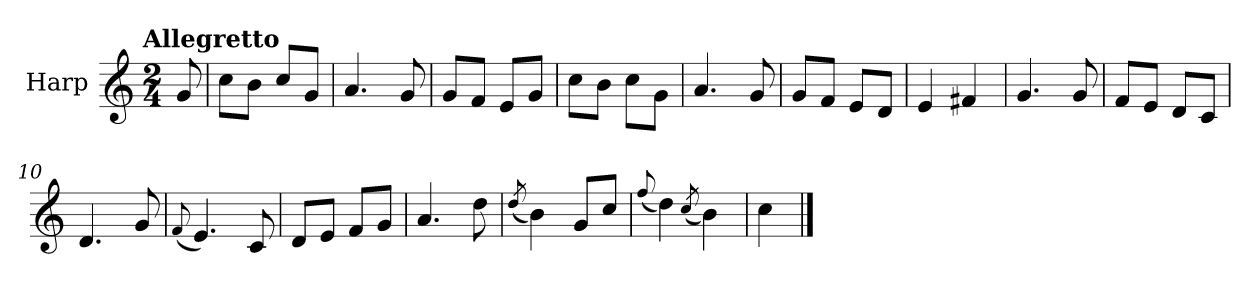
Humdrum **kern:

**kern
*part1
*staff1
*I"Harp
*I'Hrp.
*clefG2
*k[]
!!LO:TX:omd:t=Allegretto
*M2/4
*MM116
=
8g/
=1
8cc\L
8b\J
8cc/L
8g/J
=2
4.a/
8g/
=3
8g/L
8f/J
8e/L
8g/J
=4
8cc\L
8b\J
8cc\L
8g\J
=5
4.a/
8g/
=6
8g/L
8f/J
8e/L
8d/J
=7
4e/
4f#X/
=8
4.g/
8g/
=9
8f/L
8e/J
8d/L
8c/J
!!LO:LB:g=z
=10
4.d/
8g/
=11
(<8qqf/
4.e/)
8c/
=12
8d/L
8e/J
8f/L
8g/J
=13
4.a/
8dd\
=14
(<8qdd/
4b\)
8g/L
8cc/J
=15
(<8qqff/
4dd\)
(<8qcc/
4b\)
=16
4cc\
==
*-
